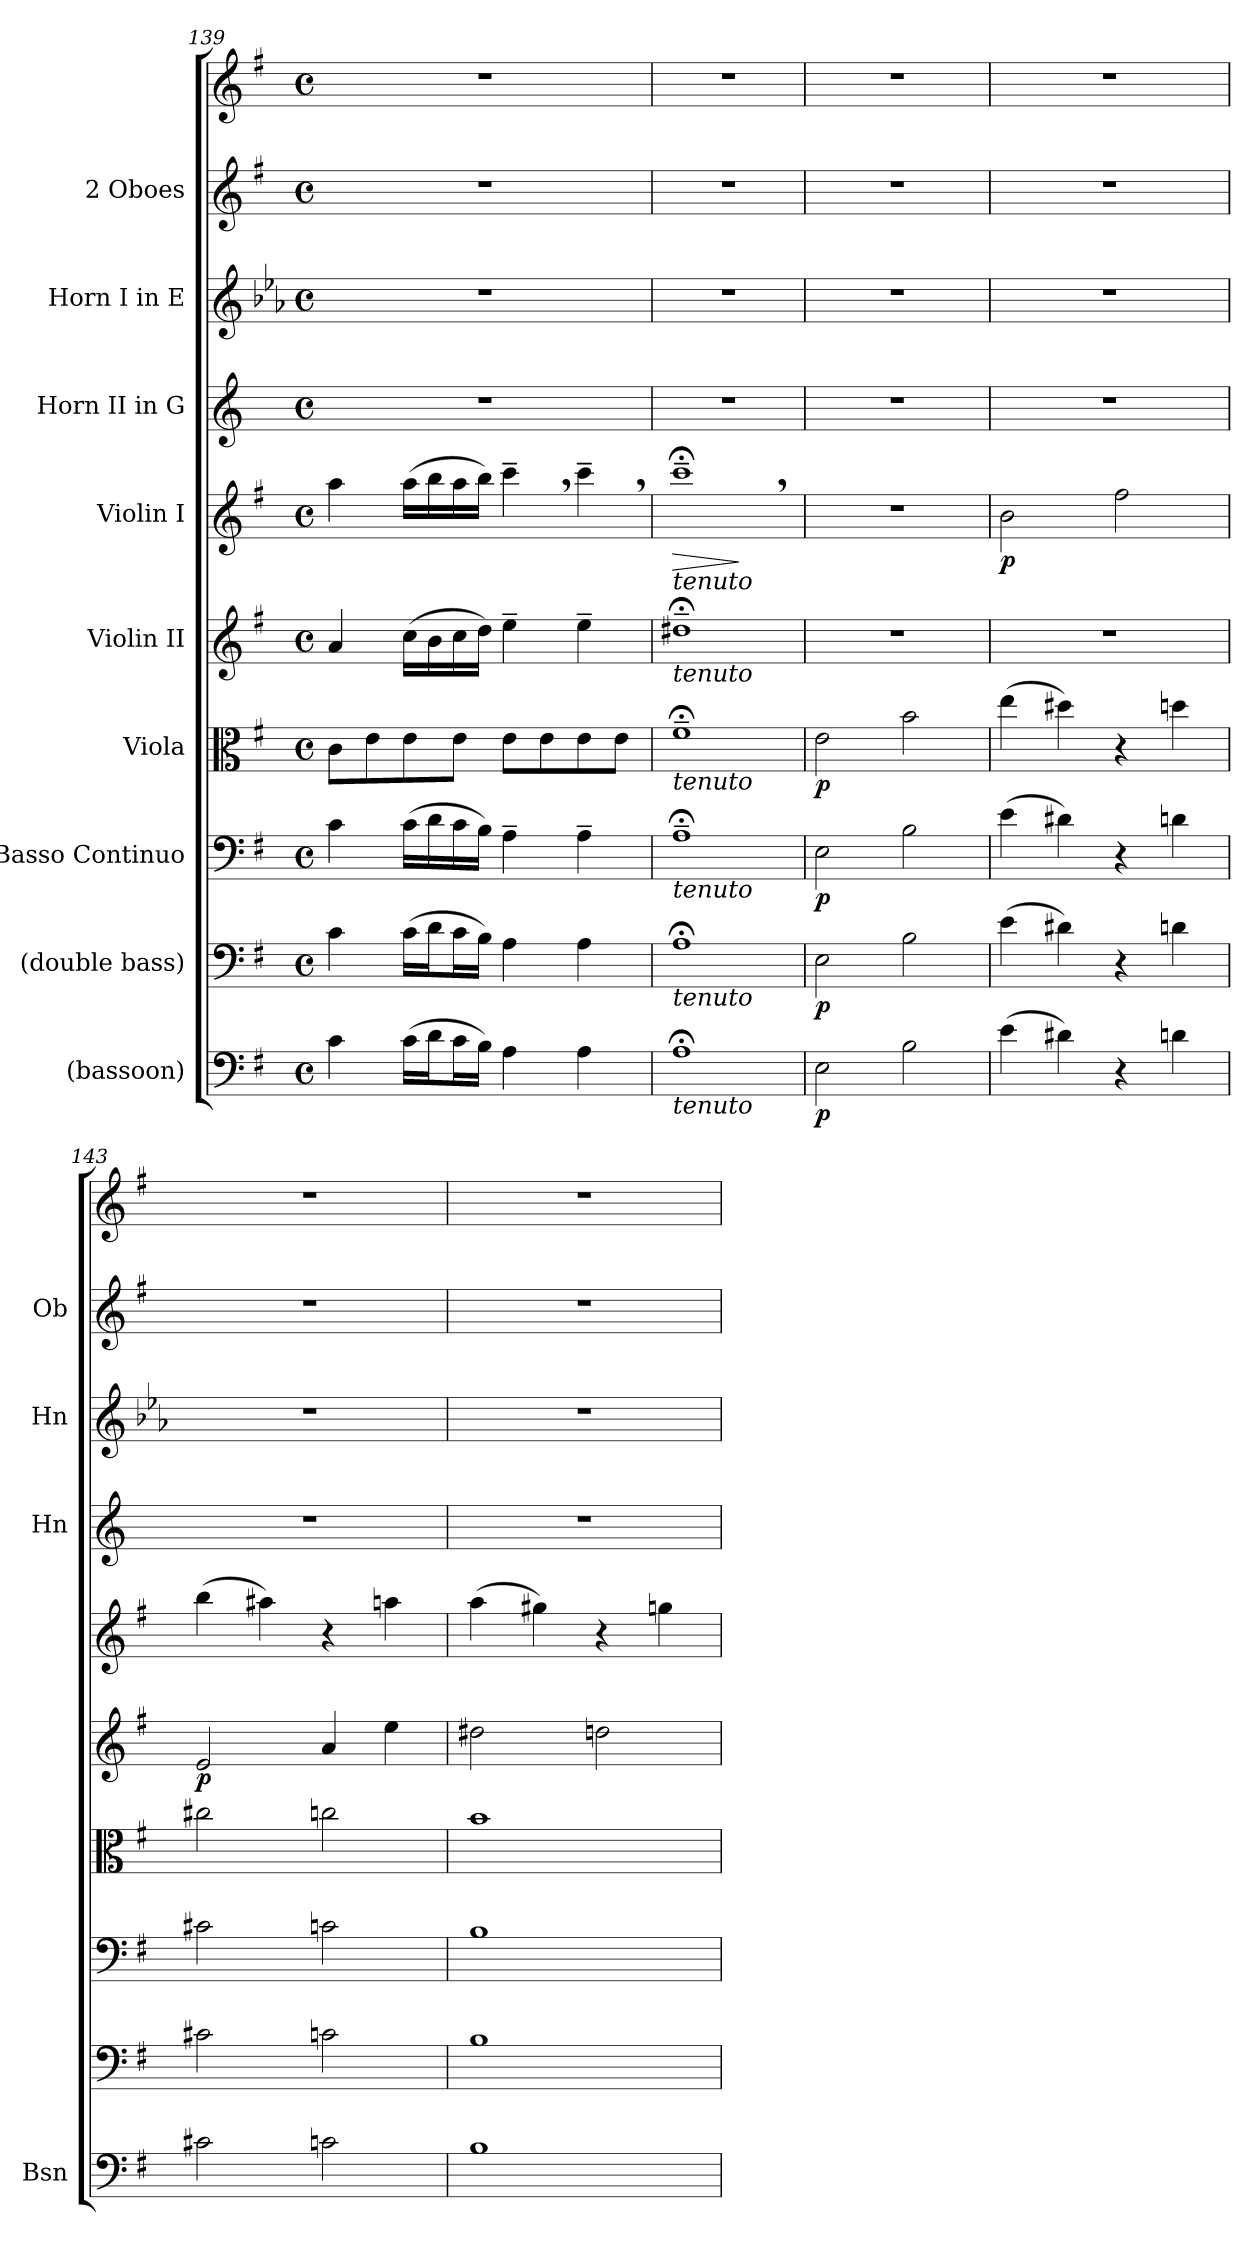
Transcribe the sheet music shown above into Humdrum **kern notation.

**kern	**dynam	**kern	**dynam	**kern	**dynam	**kern	**dynam	**kern	**dynam	**kern	**dynam	**kern	**kern	**kern	**kern
*part9	*part9	*part8	*part8	*part7	*part7	*part6	*part6	*part5	*part5	*part4	*part4	*part3	*part2	*part1	*part1
*staff10	*staff10	*staff9	*staff9	*staff8	*staff8	*staff7	*staff7	*staff6	*staff6	*staff5	*staff5	*staff4	*staff3	*staff2	*staff1
*I"(bassoon)	*	*I"(double bass)	*	*I"Basso Continuo	*	*I"Viola	*	*I"Violin II	*	*I"Violin I	*	*I"Horn II in G	*I"Horn I in E	*I"2 Oboes	*
*I'Bsn	*	*	*	*	*	*	*	*	*	*	*	*I'Hn	*I'Hn	*I'Ob	*
*clefF4	*	*clefF4	*	*clefF4	*	*clefC3	*	*clefG2	*	*clefG2	*	*clefG2	*clefG2	*clefG2	*clefG2
*	*	*ITrd7c12	*	*	*	*	*	*	*	*	*	*ITrd3c5	*ITrd5c8	*	*
*k[f#]	*	*k[f#]	*	*k[f#]	*	*k[f#]	*	*k[f#]	*	*k[f#]	*	*k[f#]	*k[f#]	*k[f#]	*k[f#]
*M4/4	*	*M4/4	*	*M4/4	*	*M4/4	*	*M4/4	*	*M4/4	*	*M4/4	*M4/4	*M4/4	*M4/4
*met(c)	*	*met(c)	*	*met(c)	*	*met(c)	*	*met(c)	*	*met(c)	*	*met(c)	*met(c)	*met(c)	*met(c)
=139	=139	=139	=139	=139	=139	=139	=139	=139	=139	=139	=139	=139	=139	=139	=139
4c\	.	4C\	.	4c\	.	8c\L	.	4a/	.	4aa\	.	1r	1r	1r	1r
.	.	.	.	.	.	8e\	.	.	.	.	.	.	.	.	.
(>16c\LL	.	(>16C\LL	.	(>16c\LL	.	8e\	.	(>16cc\LL	.	(>16aa\LL	.	.	.	.	.
16d\J	.	16D\J	.	16d\	.	.	.	16b\	.	16bb\	.	.	.	.	.
16c\L	.	16C\L	.	16c\	.	8e\J	.	16cc\	.	16aa\	.	.	.	.	.
16B\JJ)	.	16BB\JJ)	.	16B\JJ)	.	.	.	16dd\JJ)	.	16bb\JJ)	.	.	.	.	.
4A\	.	4AA\	.	4A~\	.	8e\L	.	4ee~\	.	4ccc~,\	.	.	.	.	.
.	.	.	.	.	.	8e\	.	.	.	.	.	.	.	.	.
4A\	.	4AA\	.	4A~\	.	8e\	.	4ee~\	.	4ccc~,\	.	.	.	.	.
.	.	.	.	.	.	8e\J	.	.	.	.	.	.	.	.	.
=140	=140	=140	=140	=140	=140	=140	=140	=140	=140	=140	=140	=140	=140	=140	=140
!	!	!	!	!	!	!	!	!	!	!LO:TX:b:i:t=tenuto	!	!	!	!	!
!	!	!	!	!	!	!	!	!LO:TX:b:i:t=tenuto	!	!	!	!	!	!	!
!	!	!	!	!	!	!LO:TX:b:i:t=tenuto	!	!	!	!	!	!	!	!	!
!	!	!	!	!LO:TX:b:i:t=tenuto	!	!	!	!	!	!	!	!	!	!	!
!	!	!LO:TX:b:i:t=tenuto	!	!	!	!	!	!	!	!	!	!	!	!	!
!LO:TX:b:i:t=tenuto	!	!	!	!	!	!	!	!	!	!	!	!	!	!	!
!	!	!	!	!	!	!	!	!	!	!	!LO:HP:b	!	!	!	!
1A;<	.	1AA;<	.	1A;<~	.	1f#;<~	.	1dd#X;<~	.	1ccc;<~,	>	1r	1r	1r	1r
.	.	.	.	.	.	.	.	.	.	.	]	.	.	.	.
!!LO:LB:g=z
=141	=141	=141	=141	=141	=141	=141	=141	=141	=141	=141	=141	=141	=141	=141	=141
!	!LO:DY:b	!	!LO:DY:b	!	!LO:DY:b	!	!LO:DY:b	!	!	!	!	!	!	!	!
2E\	p	2EE\	p	2E\	p	2e\	p	1r	.	1r	.	1r	1r	1r	1r
2B\	.	2BB\	.	2B\	.	2b\	.	.	.	.	.	.	.	.	.
=142	=142	=142	=142	=142	=142	=142	=142	=142	=142	=142	=142	=142	=142	=142	=142
!	!	!	!	!	!	!	!	!	!	!	!LO:DY:b	!	!	!	!
(>4e\	.	(>4E\	.	(>4e\	.	(>4ee\	.	1r	.	2b\	p	1r	1r	1r	1r
4d#X\)	.	4D#X\)	.	4d#X\)	.	4dd#X\)	.	.	.	.	.	.	.	.	.
4r	.	4r	.	4r	.	4r	.	.	.	2ff#\	.	.	.	.	.
4dn\	.	4Dn\	.	4dn\	.	4ddn\	.	.	.	.	.	.	.	.	.
=143	=143	=143	=143	=143	=143	=143	=143	=143	=143	=143	=143	=143	=143	=143	=143
!	!	!	!	!	!	!	!	!	!LO:DY:b	!	!	!	!	!	!
2c#X\	.	2C#X\	.	2c#X\	.	2cc#X\	.	2e/	p	(>4bb\	.	1r	1r	1r	1r
.	.	.	.	.	.	.	.	.	.	4aa#X\)	.	.	.	.	.
2cn\	.	2Cn\	.	2cn\	.	2ccn\	.	4a/	.	4r	.	.	.	.	.
.	.	.	.	.	.	.	.	4ee\	.	4aan\	.	.	.	.	.
=144	=144	=144	=144	=144	=144	=144	=144	=144	=144	=144	=144	=144	=144	=144	=144
1B	.	1BB	.	1B	.	1b	.	2dd#X\	.	(>4aa\	.	1r	1r	1r	1r
.	.	.	.	.	.	.	.	.	.	4gg#X\)	.	.	.	.	.
.	.	.	.	.	.	.	.	2ddn\	.	4r	.	.	.	.	.
.	.	.	.	.	.	.	.	.	.	4ggn\	.	.	.	.	.
=	=	=	=	=	=	=	=	=	=	=	=	=	=	=	=
*-	*-	*-	*-	*-	*-	*-	*-	*-	*-	*-	*-	*-	*-	*-	*-
